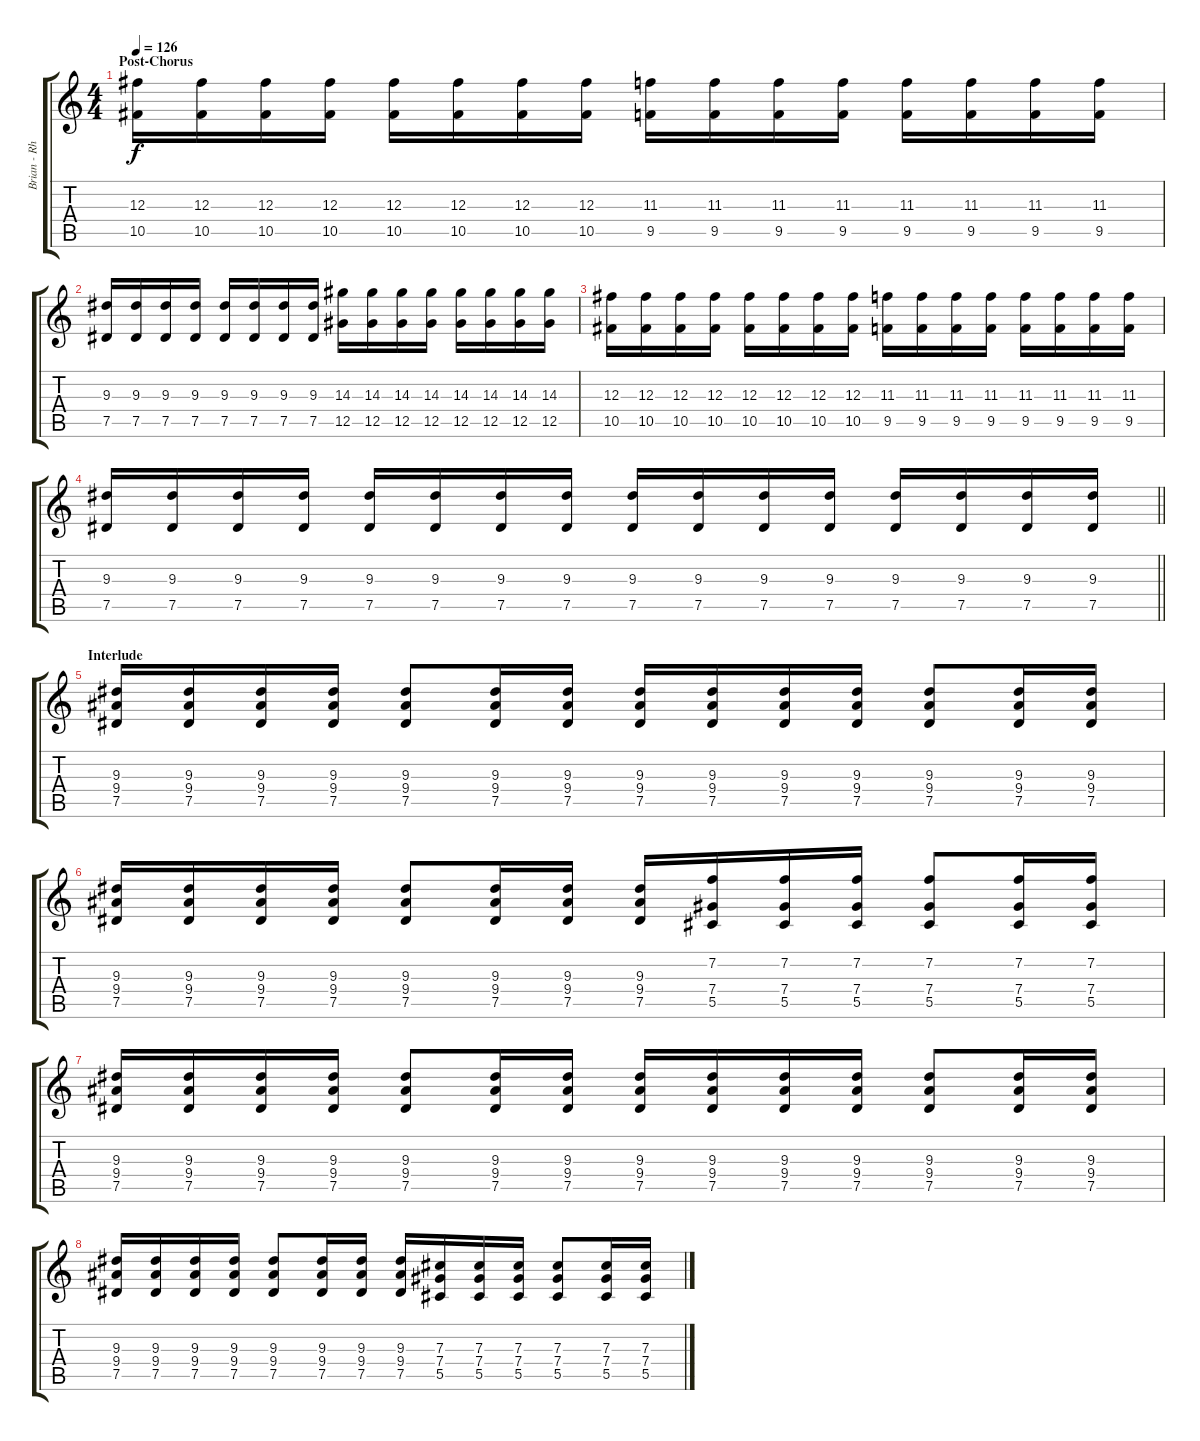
\track ("Brian - Rhythm Guitar" "Brian - Rh") {instrument acousticguitarsteel}
\staff {score tabs}
\tuning (Eb4 Bb3 Gb3 Db3 Ab2 Eb2) {hide}
\ts (4 4)
\section ("" "Post-Chorus")
\tempo 126
\clef g2
\ks c
(12.3 10.5).16{dy f} (12.3 10.5).16 (12.3 10.5).16 (12.3 10.5).16 (12.3 10.5).16 (12.3 10.5).16 (12.3 10.5).16 (12.3 10.5).16 (11.3 9.5).16 (11.3 9.5).16 (11.3 9.5).16 (11.3 9.5).16 (11.3 9.5).16 (11.3 9.5).16 (11.3 9.5).16 (11.3 9.5).16 |
(9.3 7.5).16 (9.3 7.5).16 (9.3 7.5).16 (9.3 7.5).16 (9.3 7.5).16 (9.3 7.5).16 (9.3 7.5).16 (9.3 7.5).16 (14.3 12.5).16 (14.3 12.5).16 (14.3 12.5).16 (14.3 12.5).16 (14.3 12.5).16 (14.3 12.5).16 (14.3 12.5).16 (14.3 12.5).16 |
(12.3 10.5).16 (12.3 10.5).16 (12.3 10.5).16 (12.3 10.5).16 (12.3 10.5).16 (12.3 10.5).16 (12.3 10.5).16 (12.3 10.5).16 (11.3 9.5).16 (11.3 9.5).16 (11.3 9.5).16 (11.3 9.5).16 (11.3 9.5).16 (11.3 9.5).16 (11.3 9.5).16 (11.3 9.5).16 |
\barLineRight lightlight
(9.3 7.5).16 (9.3 7.5).16 (9.3 7.5).16 (9.3 7.5).16 (9.3 7.5).16 (9.3 7.5).16 (9.3 7.5).16 (9.3 7.5).16 (9.3 7.5).16 (9.3 7.5).16 (9.3 7.5).16 (9.3 7.5).16 (9.3 7.5).16 (9.3 7.5).16 (9.3 7.5).16 (9.3 7.5).16 |
\section ("" "Interlude")
(9.3 9.4 7.5).16 (9.3 9.4 7.5).16 (9.3 9.4 7.5).16 (9.3 9.4 7.5).16 (9.3 9.4 7.5).8 (9.3 9.4 7.5).16 (9.3 9.4 7.5).16 (9.3 9.4 7.5).16 (9.3 9.4 7.5).16 (9.3 9.4 7.5).16 (9.3 9.4 7.5).16 (9.3 9.4 7.5).8 (9.3 9.4 7.5).16 (9.3 9.4 7.5).16 |
(9.3 9.4 7.5).16 (9.3 9.4 7.5).16 (9.3 9.4 7.5).16 (9.3 9.4 7.5).16 (9.3 9.4 7.5).8 (9.3 9.4 7.5).16 (9.3 9.4 7.5).16 (9.3 9.4 7.5).16 (7.2 7.4 5.5).16 (7.2 7.4 5.5).16 (7.2 7.4 5.5).16 (7.2 7.4 5.5).8 (7.2 7.4 5.5).16 (7.2 7.4 5.5).16 |
(9.3 9.4 7.5).16 (9.3 9.4 7.5).16 (9.3 9.4 7.5).16 (9.3 9.4 7.5).16 (9.3 9.4 7.5).8 (9.3 9.4 7.5).16 (9.3 9.4 7.5).16 (9.3 9.4 7.5).16 (9.3 9.4 7.5).16 (9.3 9.4 7.5).16 (9.3 9.4 7.5).16 (9.3 9.4 7.5).8 (9.3 9.4 7.5).16 (9.3 9.4 7.5).16 |
(9.3 9.4 7.5).16 (9.3 9.4 7.5).16 (9.3 9.4 7.5).16 (9.3 9.4 7.5).16 (9.3 9.4 7.5).8 (9.3 9.4 7.5).16 (9.3 9.4 7.5).16 (9.3 9.4 7.5).16 (7.3 7.4 5.5).16 (7.3 7.4 5.5).16 (7.3 7.4 5.5).16 (7.3 7.4 5.5).8 (7.3 7.4 5.5).16 (7.3 7.4 5.5).16
